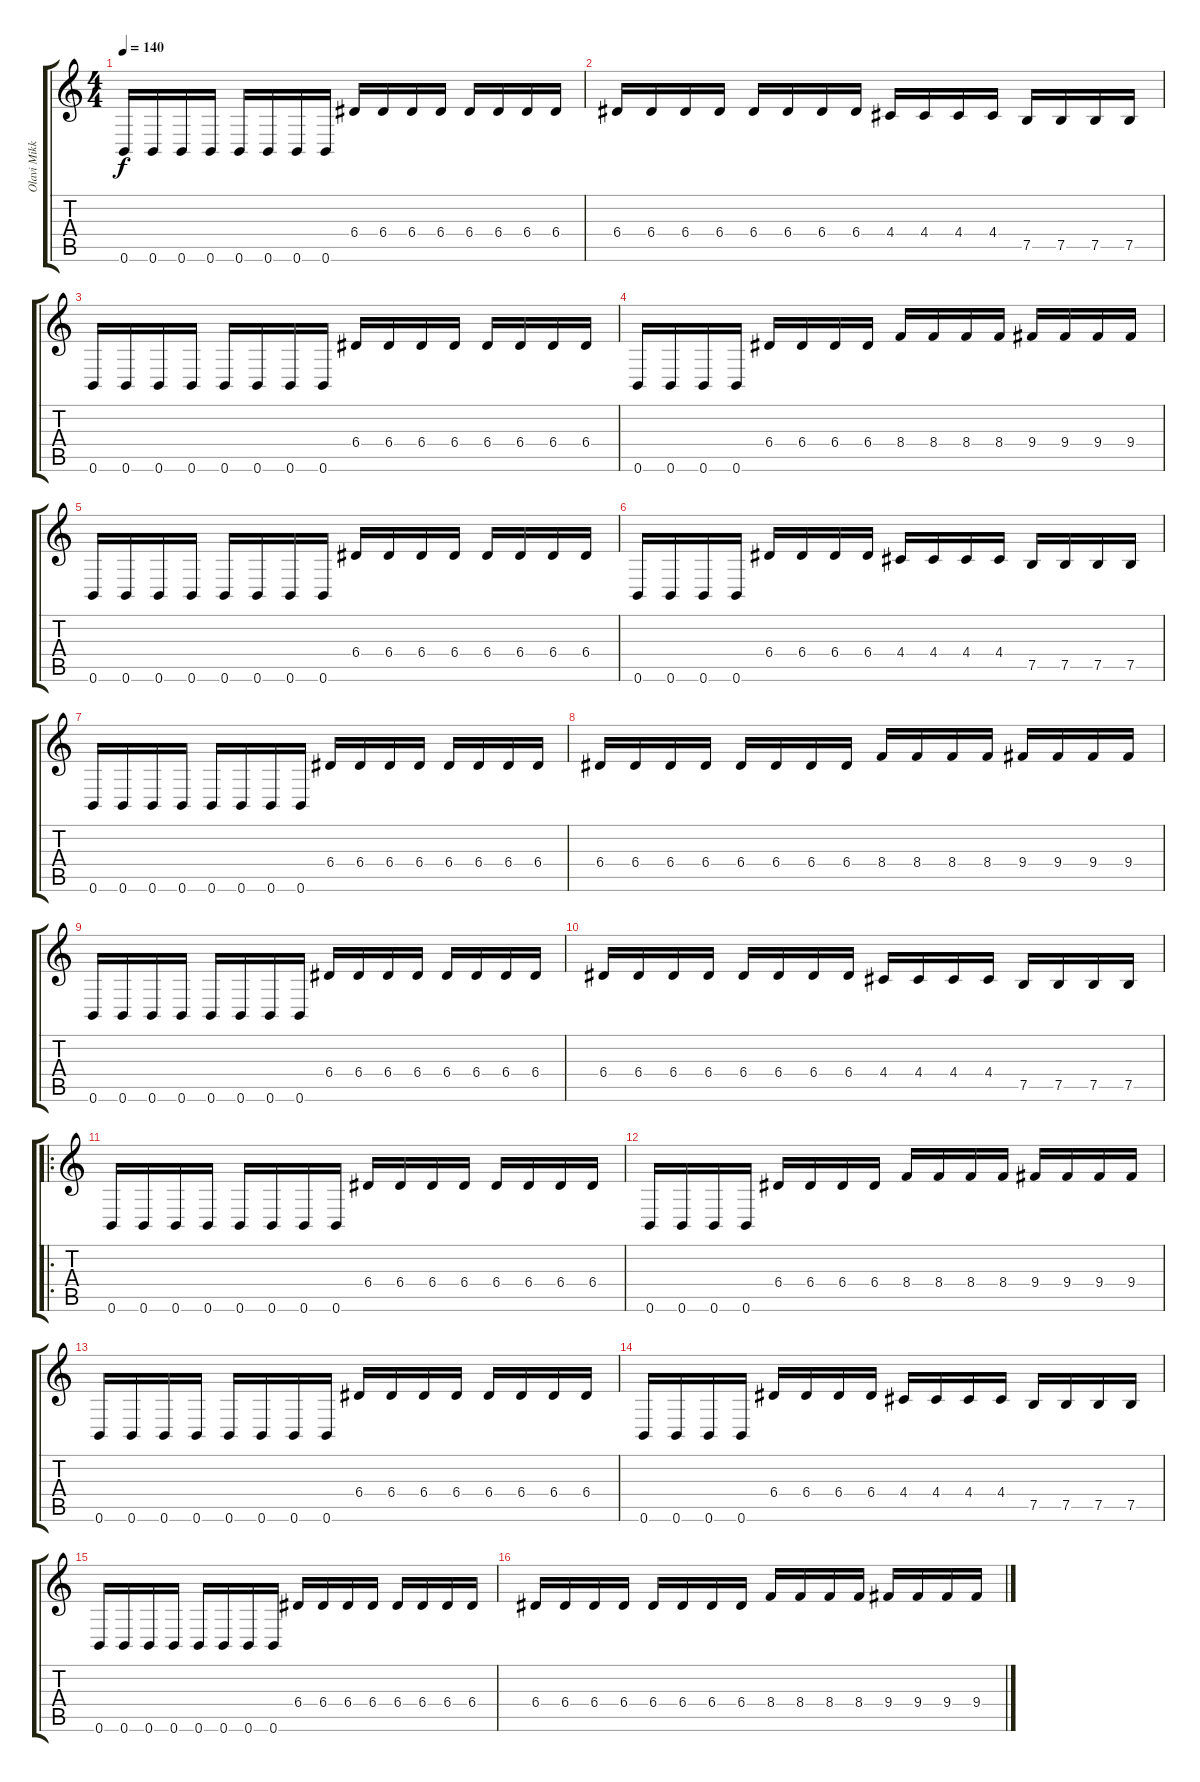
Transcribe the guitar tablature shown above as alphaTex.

\track ("Olavi Mikkonen" "Olavi Mikk") {instrument distortionguitar}
\staff {score tabs}
\tuning (B3 Gb3 D3 A2 E2 B1) {hide}
\ts (4 4)
\tempo 140
\clef g2
\ks c
0.6.16{dy f} 0.6.16 0.6.16 0.6.16 0.6.16 0.6.16 0.6.16 0.6.16 6.4.16 6.4.16 6.4.16 6.4.16 6.4.16 6.4.16 6.4.16 6.4.16 |
6.4.16 6.4.16 6.4.16 6.4.16 6.4.16 6.4.16 6.4.16 6.4.16 4.4.16 4.4.16 4.4.16 4.4.16 7.5.16 7.5.16 7.5.16 7.5.16 |
0.6.16 0.6.16 0.6.16 0.6.16 0.6.16 0.6.16 0.6.16 0.6.16 6.4.16 6.4.16 6.4.16 6.4.16 6.4.16 6.4.16 6.4.16 6.4.16 |
0.6.16 0.6.16 0.6.16 0.6.16 6.4.16 6.4.16 6.4.16 6.4.16 8.4.16 8.4.16 8.4.16 8.4.16 9.4.16 9.4.16 9.4.16 9.4.16 |
0.6.16 0.6.16 0.6.16 0.6.16 0.6.16 0.6.16 0.6.16 0.6.16 6.4.16 6.4.16 6.4.16 6.4.16 6.4.16 6.4.16 6.4.16 6.4.16 |
0.6.16 0.6.16 0.6.16 0.6.16 6.4.16 6.4.16 6.4.16 6.4.16 4.4.16 4.4.16 4.4.16 4.4.16 7.5.16 7.5.16 7.5.16 7.5.16 |
0.6.16 0.6.16 0.6.16 0.6.16 0.6.16 0.6.16 0.6.16 0.6.16 6.4.16 6.4.16 6.4.16 6.4.16 6.4.16 6.4.16 6.4.16 6.4.16 |
6.4.16 6.4.16 6.4.16 6.4.16 6.4.16 6.4.16 6.4.16 6.4.16 8.4.16 8.4.16 8.4.16 8.4.16 9.4.16 9.4.16 9.4.16 9.4.16 |
0.6.16 0.6.16 0.6.16 0.6.16 0.6.16 0.6.16 0.6.16 0.6.16 6.4.16 6.4.16 6.4.16 6.4.16 6.4.16 6.4.16 6.4.16 6.4.16 |
6.4.16 6.4.16 6.4.16 6.4.16 6.4.16 6.4.16 6.4.16 6.4.16 4.4.16 4.4.16 4.4.16 4.4.16 7.5.16 7.5.16 7.5.16 7.5.16 |
\ro
0.6.16 0.6.16 0.6.16 0.6.16 0.6.16 0.6.16 0.6.16 0.6.16 6.4.16 6.4.16 6.4.16 6.4.16 6.4.16 6.4.16 6.4.16 6.4.16 |
0.6.16 0.6.16 0.6.16 0.6.16 6.4.16 6.4.16 6.4.16 6.4.16 8.4.16 8.4.16 8.4.16 8.4.16 9.4.16 9.4.16 9.4.16 9.4.16 |
0.6.16 0.6.16 0.6.16 0.6.16 0.6.16 0.6.16 0.6.16 0.6.16 6.4.16 6.4.16 6.4.16 6.4.16 6.4.16 6.4.16 6.4.16 6.4.16 |
0.6.16 0.6.16 0.6.16 0.6.16 6.4.16 6.4.16 6.4.16 6.4.16 4.4.16 4.4.16 4.4.16 4.4.16 7.5.16 7.5.16 7.5.16 7.5.16 |
0.6.16 0.6.16 0.6.16 0.6.16 0.6.16 0.6.16 0.6.16 0.6.16 6.4.16 6.4.16 6.4.16 6.4.16 6.4.16 6.4.16 6.4.16 6.4.16 |
6.4.16 6.4.16 6.4.16 6.4.16 6.4.16 6.4.16 6.4.16 6.4.16 8.4.16 8.4.16 8.4.16 8.4.16 9.4.16 9.4.16 9.4.16 9.4.16
